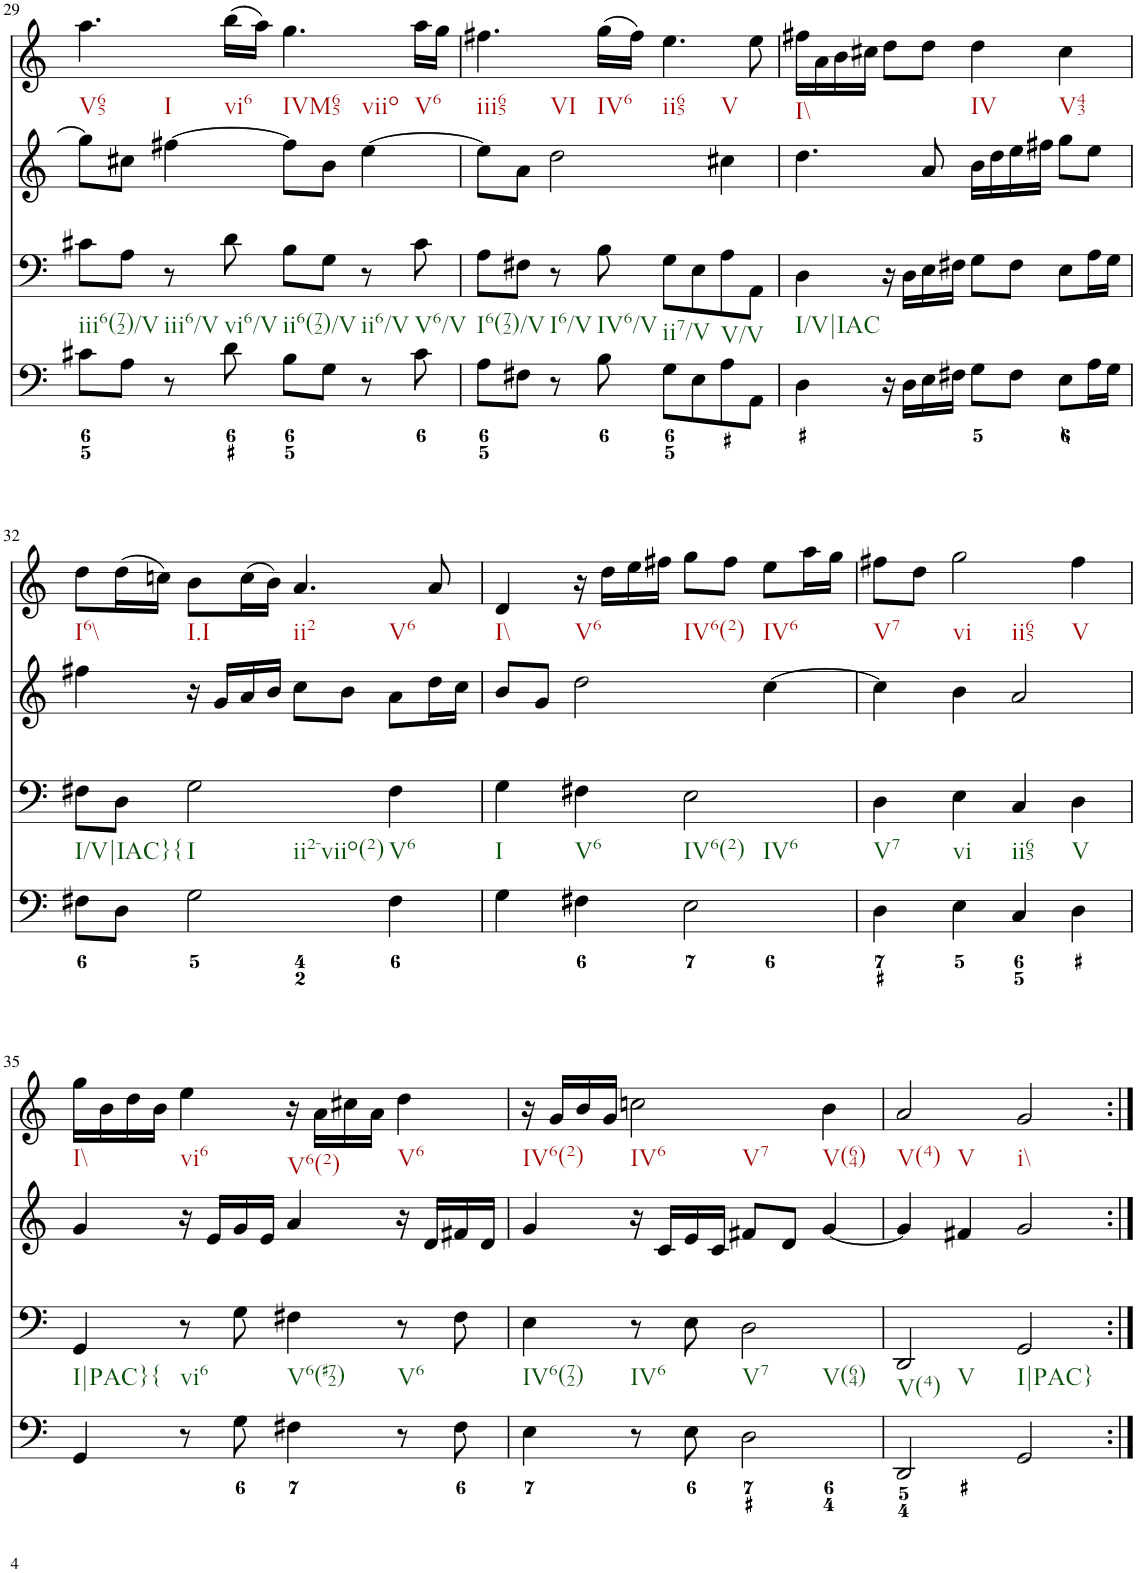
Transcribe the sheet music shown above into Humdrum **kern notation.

**kern	**kern	**kern	**kern
*part4	*part3	*part2	*part1
*staff4	*staff3	*staff2	*staff1
*I"violn	*I"violn	*I"cello	*I"organ
!!LO:PB:g=z
*clefF4	*clefF4	*clefG2	*clefG2
*k[]	*k[]	*k[]	*k[]
*M4/4	*M4/4	*M4/4	*M4/4
*met(c)	*met(c)	*met(c)	*met(c)
=29	=29	=29	=29
!	!	!	!LO:TX:b:t=V65
!	!	!	!LO:TX:b:t=I
!	!LO:TX:b:t=iii6(72)/V	!	!
8c#X\L	8c#X\L	8gg\L]	4.aa\
8A\J	8A\J	8cc#X\J	.
!	!LO:TX:b:t=iii6/V	!	!
8r	8r	[4ff#X\	.
!	!	!	!LO:TX:b:t=vi6
!	!LO:TX:b:t=vi6/V	!	!
8d\	8d\	.	(16bb\LL
.	.	.	16aa\JJ)
!	!	!	!LO:TX:b:t=IVM65
!	!	!	!LO:TX:b:t=viio
!	!LO:TX:b:t=ii6(72)/V	!	!
8B\L	8B\L	8ff#\L]	4.gg\
8G\J	8G\J	8b\J	.
!	!LO:TX:b:t=ii6/V	!	!
8r	8r	[4ee\	.
!	!	!	!LO:TX:b:t=V6
!	!LO:TX:b:t=V6/V	!	!
8c#\	8c#\	.	16aa\LL
.	.	.	16gg\JJ
=30	=30	=30	=30
!	!	!	!LO:TX:b:t=iii65
!	!	!	!LO:TX:b:t=VI
!	!LO:TX:b:t=I6(72)/V	!	!
8A\L	8A\L	8ee\L]	4.ff#X\
8F#X\J	8F#X\J	8a\J	.
!	!LO:TX:b:t=I6/V	!	!
8r	8r	2dd\	.
!	!	!	!LO:TX:b:t=IV6
!	!LO:TX:b:t=IV6/V	!	!
8B\	8B\	.	(16gg\LL
.	.	.	16ff#\JJ)
!	!	!	!LO:TX:b:t=ii65
!	!	!	!LO:TX:b:t=V
!	!LO:TX:b:t=ii7/V	!	!
8G\L	8G\L	.	4.ee\
8E\	8E\	.	.
!	!LO:TX:b:t=V/V	!	!
8A\	8A\	4cc#X\	.
8AA\J	8AA\J	.	8ee\
=31	=31	=31	=31
!	!	!	!LO:TX:b:t=I\\
!	!LO:TX:b:t=I/V|IAC	!	!
4D\	4D\	4.dd\	16ff#X\LL
.	.	.	16a\
.	.	.	16b\
.	.	.	16cc#X\JJ
16r	16r	.	8dd\L
16D\LL	16D\LL	.	.
16E\	16E\	8a/	8dd\J
16F#X\JJ	16F#X\JJ	.	.
!	!	!	!LO:TX:b:t=IV
8G\L	8G\L	16b\LL	4dd\
.	.	16dd\	.
8F#\J	8F#\J	16ee\	.
.	.	16ff#X\JJ	.
!	!	!	!LO:TX:b:t=V43
8E\L	8E\L	8gg\L	4cc#\
16A\L	16A\L	8ee\J	.
16G\JJ	16G\JJ	.	.
!!LO:LB:g=z
=32	=32	=32	=32
!	!	!	!LO:TX:b:t=I6\\
!	!LO:TX:b:t=I/V|IAC}{	!	!
8F#X\L	8F#X\L	4ff#X\	8dd\L
8D\J	8D\J	.	(16dd\L
.	.	.	16ccn\JJ)
!	!	!	!LO:TX:b:t=I.I
!	!LO:TX:b:t=I	!	!
!	!LO:TX:b:t=ii2-viio(2)	!	!
2G\	2G\	16r	8b\L
.	.	16g/LL	.
.	.	16a/	(16cc\L
.	.	16b/JJ	16b\JJ)
!	!	!	!LO:TX:b:t=ii2
!	!	!	!LO:TX:b:t=V6
.	.	8cc\L	4.a/
.	.	8b\J	.
!	!LO:TX:b:t=V6	!	!
4F#\	4F#\	8a\L	.
.	.	16dd\L	8a/
.	.	16cc\JJ	.
=33	=33	=33	=33
!	!	!	!LO:TX:b:t=I\\
!	!LO:TX:b:t=I	!	!
4G\	4G\	8b/L	4d/
.	.	8g/J	.
!	!	!	!LO:TX:b:t=V6
!	!LO:TX:b:t=V6	!	!
4F#X\	4F#X\	2dd\	16r
.	.	.	16dd\LL
.	.	.	16ee\
.	.	.	16ff#X\JJ
!	!	!	!LO:TX:b:t=IV6(2)
!	!LO:TX:b:t=IV6(2)	!	!
!	!LO:TX:b:t=IV6	!	!
2E\	2E\	.	8gg\L
.	.	.	8ff#\J
!	!	!	!LO:TX:b:t=IV6
.	.	[4cc\	8ee\L
.	.	.	16aa\L
.	.	.	16gg\JJ
=34	=34	=34	=34
!	!	!	!LO:TX:b:t=V7
!	!LO:TX:b:t=V7	!	!
4D\	4D\	4cc\]	8ff#X\L
.	.	.	8dd\J
!	!	!	!LO:TX:b:t=vi
!	!	!	!LO:TX:b:t=ii65
!	!LO:TX:b:t=vi	!	!
4E\	4E\	4b\	2gg\
!	!LO:TX:b:t=ii65	!	!
4C/	4C/	2a/	.
!	!	!	!LO:TX:b:t=V
!	!LO:TX:b:t=V	!	!
4D\	4D\	.	4ff#\
!!LO:LB:g=z
=35	=35	=35	=35
!	!	!	!LO:TX:b:t=I\\
!	!LO:TX:b:t=I|PAC}{	!	!
4GG/	4GG/	4g/	16gg\LL
.	.	.	16b\
.	.	.	16dd\
.	.	.	16b\JJ
!	!	!	!LO:TX:b:t=vi6
!	!LO:TX:b:t=vi6	!	!
8r	8r	16r	4ee\
.	.	16e/LL	.
8G\	8G\	16g/	.
.	.	16e/JJ	.
!	!	!	!LO:TX:b:t=V6(2)
!	!LO:TX:b:t=V6(#72)	!	!
4F#X\	4F#X\	4a/	16r
.	.	.	16a\LL
.	.	.	16cc#X\
.	.	.	16a\JJ
!	!	!	!LO:TX:b:t=V6
!	!LO:TX:b:t=V6	!	!
8r	8r	16r	4dd\
.	.	16d/LL	.
8F#\	8F#\	16f#X/	.
.	.	16d/JJ	.
=36	=36	=36	=36
!	!	!	!LO:TX:b:t=IV6(2)
!	!LO:TX:b:t=IV6(72)	!	!
4E\	4E\	4g/	16r
.	.	.	16g/LL
.	.	.	16b/
.	.	.	16g/JJ
!	!	!	!LO:TX:b:t=IV6
!	!	!	!LO:TX:b:t=V7
!	!LO:TX:b:t=IV6	!	!
8r	8r	16r	2ccn\
.	.	16c/LL	.
8E\	8E\	16e/	.
.	.	16c/JJ	.
!	!LO:TX:b:t=V7	!	!
!	!LO:TX:b:t=V(64)	!	!
2D\	2D\	8f#X/L	.
.	.	8d/J	.
!	!	!	!LO:TX:b:t=V(64)
.	.	[4g/	4b\
=37	=37	=37	=37
!	!	!	!LO:TX:b:t=V(4)
!	!	!	!LO:TX:b:t=V
!	!LO:TX:b:t=V(4)	!	!
!	!LO:TX:b:t=V	!	!
2DD/	2DD/	4g/]	2a/
.	.	4f#X/	.
!	!	!	!LO:TX:b:t=i\\
!	!LO:TX:b:t=I|PAC}	!	!
2GG/	2GG/	2g/	2g/
=:|!	=:|!	=:|!	=:|!
*-	*-	*-	*-
